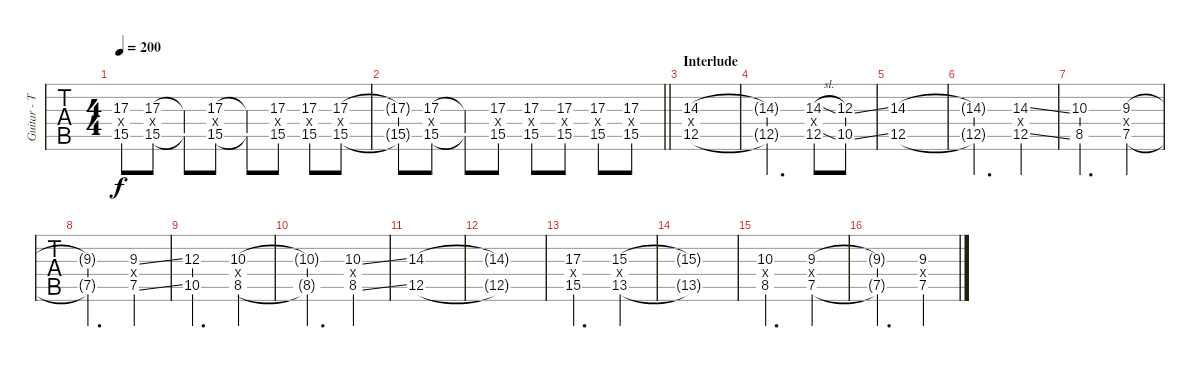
\track ("Guitar - Todd Mohney" "Guitar - T") {instrument distortionguitar}
\staff {tabs}
\tuning (Eb4 Bb3 Gb3 Db3 Ab2 Eb2) {hide}
\ts (4 4)
\tempo 200
\clef g2
\ks c
(17.3 15.4{x} 15.5).8{dy f} (17.3 15.4{x} 15.5).8 (17.3{t} 15.5{t}).8 (17.3 15.4{x} 15.5).8 (17.3{t} 15.5{t}).8 (17.3 15.4{x} 15.5).8 (17.3 15.4{x} 15.5).8 (17.3 15.4{x} 15.5).8 |
\barLineRight lightlight
(17.3{t} 15.5{t}).8 (17.3 15.4{x} 15.5).8 (17.3{t} 15.5{t}).8 (17.3 15.4{x} 15.5).8 (17.3 15.4{x} 15.5).8 (17.3 15.4{x} 15.5).8 (17.3 15.4{x} 15.5).8 (17.3 15.4{x} 15.5).8 |
\section ("" "Interlude")
(14.3 0.4{x} 12.5).1 |
(14.3{t} 12.5{t}).2{d} (14.3{sl} 12.4{x} 12.5{sl}).8 (12.3{ss} 10.5{ss}).8 |
(14.3 12.5).1 |
(14.3{t} 12.5{t}).2{d} (14.3{ss} 12.4{x} 12.5{ss}).4 |
(10.3 8.5).2{d} (9.3 7.4{x} 7.5).4 |
(9.3{t} 7.5{t}).2{d} (9.3{ss} 7.4{x} 7.5{ss}).4 |
(12.3 10.5).2{d} (10.3 8.4{x} 8.5).4 |
(10.3{t} 8.5{t}).2{d} (10.3{ss} 8.4{x} 8.5{ss}).4 |
(14.3 12.5).1 |
(14.3{t} 12.5{t}).1 |
(17.3 15.4{x} 15.5).2{d} (15.3 13.4{x} 13.5).4 |
(15.3{t} 13.5{t}).1 |
(10.3 8.4{x} 8.5).2{d} (9.3 7.4{x} 7.5).4 |
(9.3{t} 7.5{t}).2{d} (9.3{ss} 7.4{x} 7.5{ss}).4
